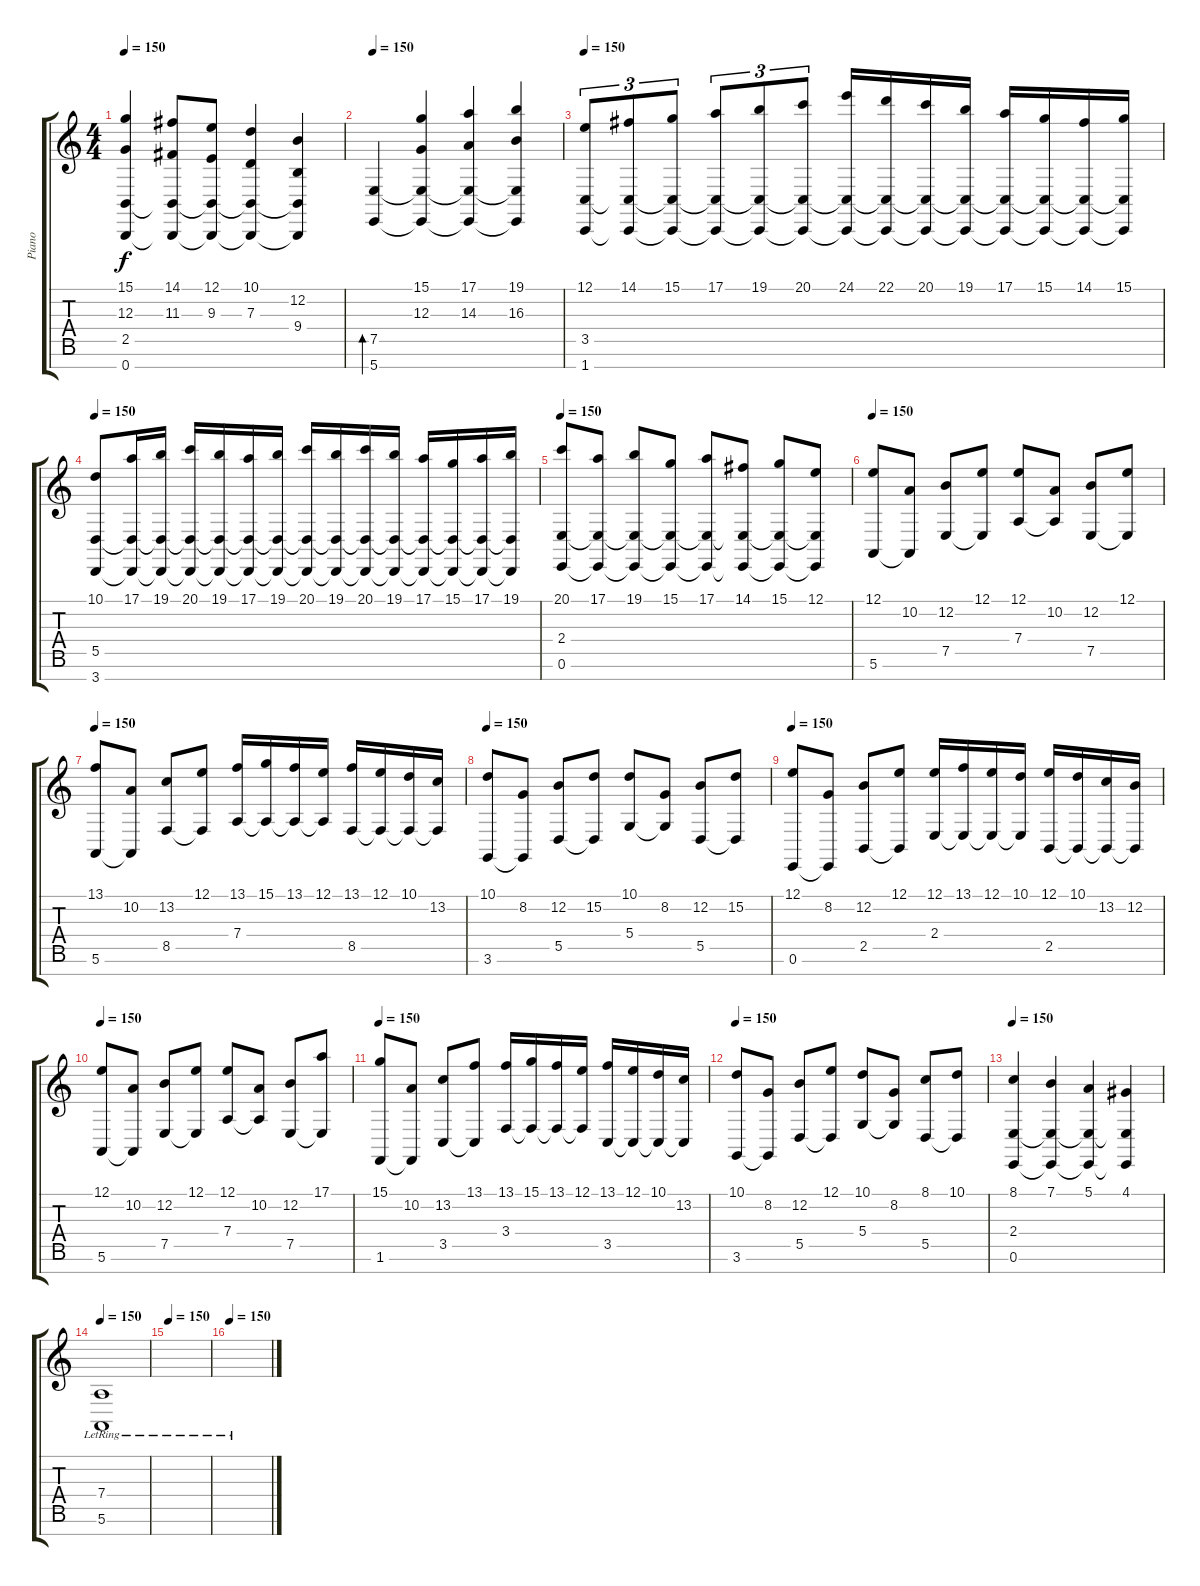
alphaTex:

\track ("Piano" "Piano") {instrument acousticgrandpiano}
\staff {score tabs}
\tuning (E4 B3 G3 D3 A2 E2 B1) {hide}
\ts (4 4)
\tempo 150
\clef g2
\ks c
(15.1 12.3 2.5 0.7).4{dy f} (14.1 11.3 2.5{t} 0.7{t}).8 (12.1 9.3 2.5{t} 0.7{t}).8 (10.1 7.3 2.5{t} 0.7{t}).4 (12.2 9.4 2.5{t} 0.7{t}).4 |
\tempo 150
(7.5 5.7).4{bd 240} (15.1 12.3 7.5{t} 5.7{t}).4 (17.1 14.3 7.5{t} 5.7{t}).4 (19.1 16.3 7.5{t} 5.7{t}).4 |
\tempo 150
(12.1 3.5 1.7).8{tu (3 2)} (14.1 3.5{t} 1.7{t}).8{tu (3 2)} (15.1 3.5{t} 1.7{t}).8{tu (3 2)} (17.1 3.5{t} 1.7{t}).8{tu (3 2)} (19.1 3.5{t} 1.7{t}).8{tu (3 2)} (20.1 3.5{t} 1.7{t}).8{tu (3 2)} (24.1 3.5{t} 1.7{t}).16 (22.1 3.5{t} 1.7{t}).16 (20.1 3.5{t} 1.7{t}).16 (19.1 3.5{t} 1.7{t}).16 (17.1 3.5{t} 1.7{t}).16 (15.1 3.5{t} 1.7{t}).16 (14.1 3.5{t} 1.7{t}).16 (15.1 3.5{t} 1.7{t}).16 |
\tempo 150
(10.1 5.5 3.7).8 (17.1 5.5{t} 3.7{t}).16 (19.1 5.5{t} 3.7{t}).16 (20.1 5.5{t} 3.7{t}).16 (19.1 5.5{t} 3.7{t}).16 (17.1 5.5{t} 3.7{t}).16 (19.1 5.5{t} 3.7{t}).16 (20.1 5.5{t} 3.7{t}).16 (19.1 5.5{t} 3.7{t}).16 (20.1 5.5{t} 3.7{t}).16 (19.1 5.5{t} 3.7{t}).16 (17.1 5.5{t} 3.7{t}).16 (15.1 5.5{t} 3.7{t}).16 (17.1 5.5{t} 3.7{t}).16 (19.1 5.5{t} 3.7{t}).16 |
\tempo 150
(20.1 2.4 0.6).8 (17.1 2.4{t} 0.6{t}).8 (19.1 2.4{t} 0.6{t}).8 (15.1 2.4{t} 0.6{t}).8 (17.1 2.4{t} 0.6{t}).8 (14.1 2.4{t} 0.6{t}).8 (15.1 2.4{t} 0.6{t}).8 (12.1 2.4{t} 0.6{t}).8 |
\tempo 150
(12.1 5.6).8 (10.2 5.6{t}).8 (12.2 7.5).8 (12.1 7.5{t}).8 (12.1 7.4).8 (10.2 7.4{t}).8 (12.2 7.5).8 (12.1 7.5{t}).8 |
\tempo 150
(13.1 5.6).8 (10.2 5.6{t}).8 (13.2 8.5).8 (12.1 8.5{t}).8 (13.1 7.4).16 (15.1 7.4{t}).16 (13.1 7.4{t}).16 (12.1 7.4{t}).16 (13.1 8.5).16 (12.1 8.5{t}).16 (10.1 8.5{t}).16 (13.2 8.5{t}).16 |
\tempo 150
(10.1 3.6).8 (8.2 3.6{t}).8 (12.2 5.5).8 (15.2 5.5{t}).8 (10.1 5.4).8 (8.2 5.4{t}).8 (12.2 5.5).8 (15.2 5.5{t}).8 |
\tempo 150
(12.1 0.6).8 (8.2 0.6{t}).8 (12.2 2.5).8 (12.1 2.5{t}).8 (12.1 2.4).16 (13.1 2.4{t}).16 (12.1 2.4{t}).16 (10.1 2.4{t}).16 (12.1 2.5).16 (10.1 2.5{t}).16 (13.2 2.5{t}).16 (12.2 2.5{t}).16 |
\tempo 150
(12.1 5.6).8 (10.2 5.6{t}).8 (12.2 7.5).8 (12.1 7.5{t}).8 (12.1 7.4).8 (10.2 7.4{t}).8 (12.2 7.5).8 (17.1 7.5{t}).8 |
\tempo 150
(15.1 1.6).8 (10.2 1.6{t}).8 (13.2 3.5).8 (13.1 3.5{t}).8 (13.1 3.4).16 (15.1 3.4{t}).16 (13.1 3.4{t}).16 (12.1 3.4{t}).16 (13.1 3.5).16 (12.1 3.5{t}).16 (10.1 3.5{t}).16 (13.2 3.5{t}).16 |
\tempo 150
(10.1 3.6).8 (8.2 3.6{t}).8 (12.2 5.5).8 (12.1 5.5{t}).8 (10.1 5.4).8 (8.2 5.4{t}).8 (8.1 5.5).8 (10.1 5.5{t}).8 |
\tempo 150
(8.1 2.4 0.6).4 (7.1 2.4{t} 0.6{t}).4 (5.1 2.4{t} 0.6{t}).4 (4.1 2.4{t} 0.6{t}).4 |
\tempo 150
(7.4{lr} 5.6{lr}).1 |
\tempo 150
|
\tempo 150
